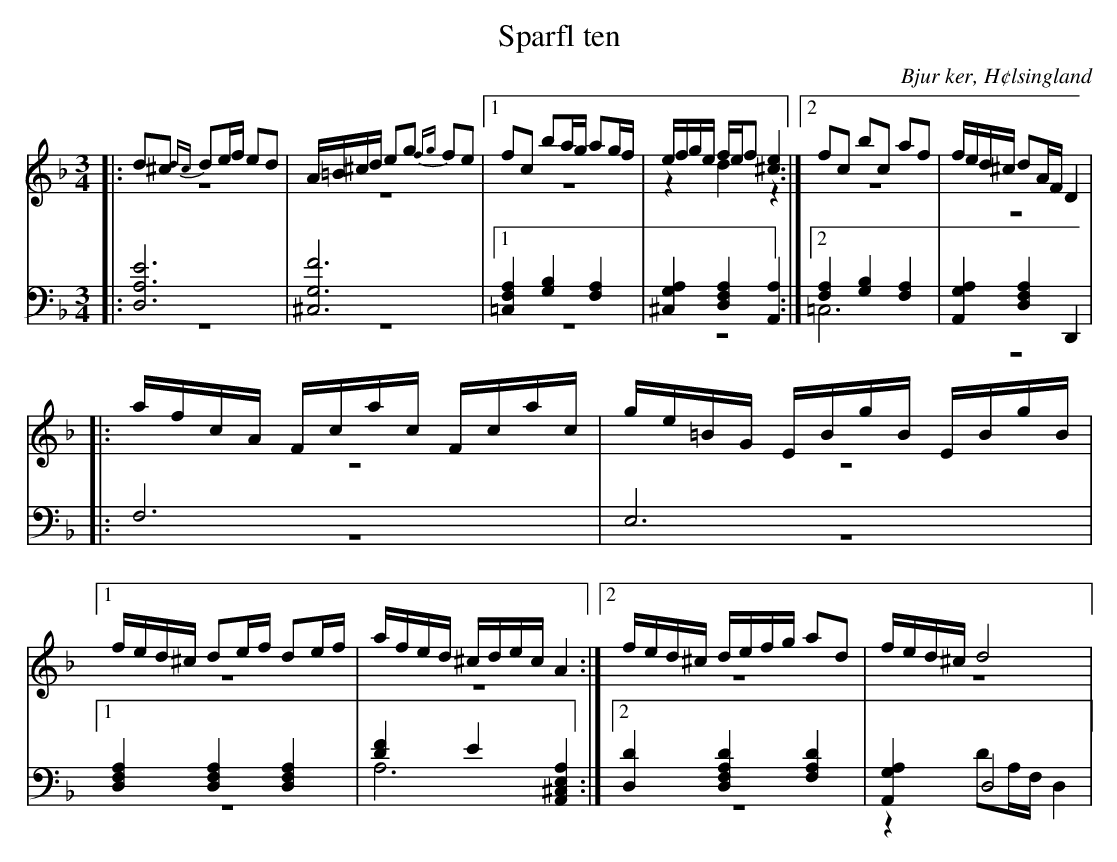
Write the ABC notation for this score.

X:1
T: Sparfl ten
O: Bjur ker, H¢lsingland
M: 3/4
L: 1/8
K: Dm
V:1
V:2 merge
V:3
V:4 merge
V:1
|:d^c {dc}de/f/ ed|A/=B/^c/d/ eg {fg}fe|1 fc ba/g/ ag/f/| e/f/g/e/ f/e/f [^c2e2]:|2 fc bc af|f/e/d/^c/ dA/F/ D2|
|:a/f/c/A/  F/c/a/c/ F/c/a/c/|g/e/=B/G/  E/B/g/B/  E/B/g/B/|1 f/e/d/^c/ de/f/ de/f/|a/f/e/d/ ^c/d/e/c/ A2:|2 f/e/d/^c/ d/e/f/g/ ad|f/e/d/^c/ d4|
V:2
|:z6|z6|1 z6|z2 d2 z2:|2 z6|z6|
|:z6|z6|1 z6|z6:|2 z6|z6|
V:3 clef=bass
|:[D,6A,6E6]|[^C,6G,6F6]|1 [=C,2F,2A,2] [G,2B,2] [F,2A,2]|[^C,2G,2A,2] [D,2F,2A,2] [A,,2A,2]:|2 [F,2A,2] [G,2B,2] [F,2A,2]|[A,,2G,2A,2] [D,2F,2A,2] D,,2|
|:F,6|E,6|1 [D,2F,2A,2] [D,2F,2A,2] [D,2F,2A,2]|[D2F2] E2 [A,,2^C,2E,2A,2]:|2 [D,2D2] [D,2F,2A,2D2] [F,2A,2D2]|[A,,2G,2A,2] D,4|
V:4 clef=bass
|:z6|z6|1 z6|z6:|2 =C,6|z6|
|:z6|z6|1 z6|A,6:|2 z6|z2 DA,/F,/ D,2|
